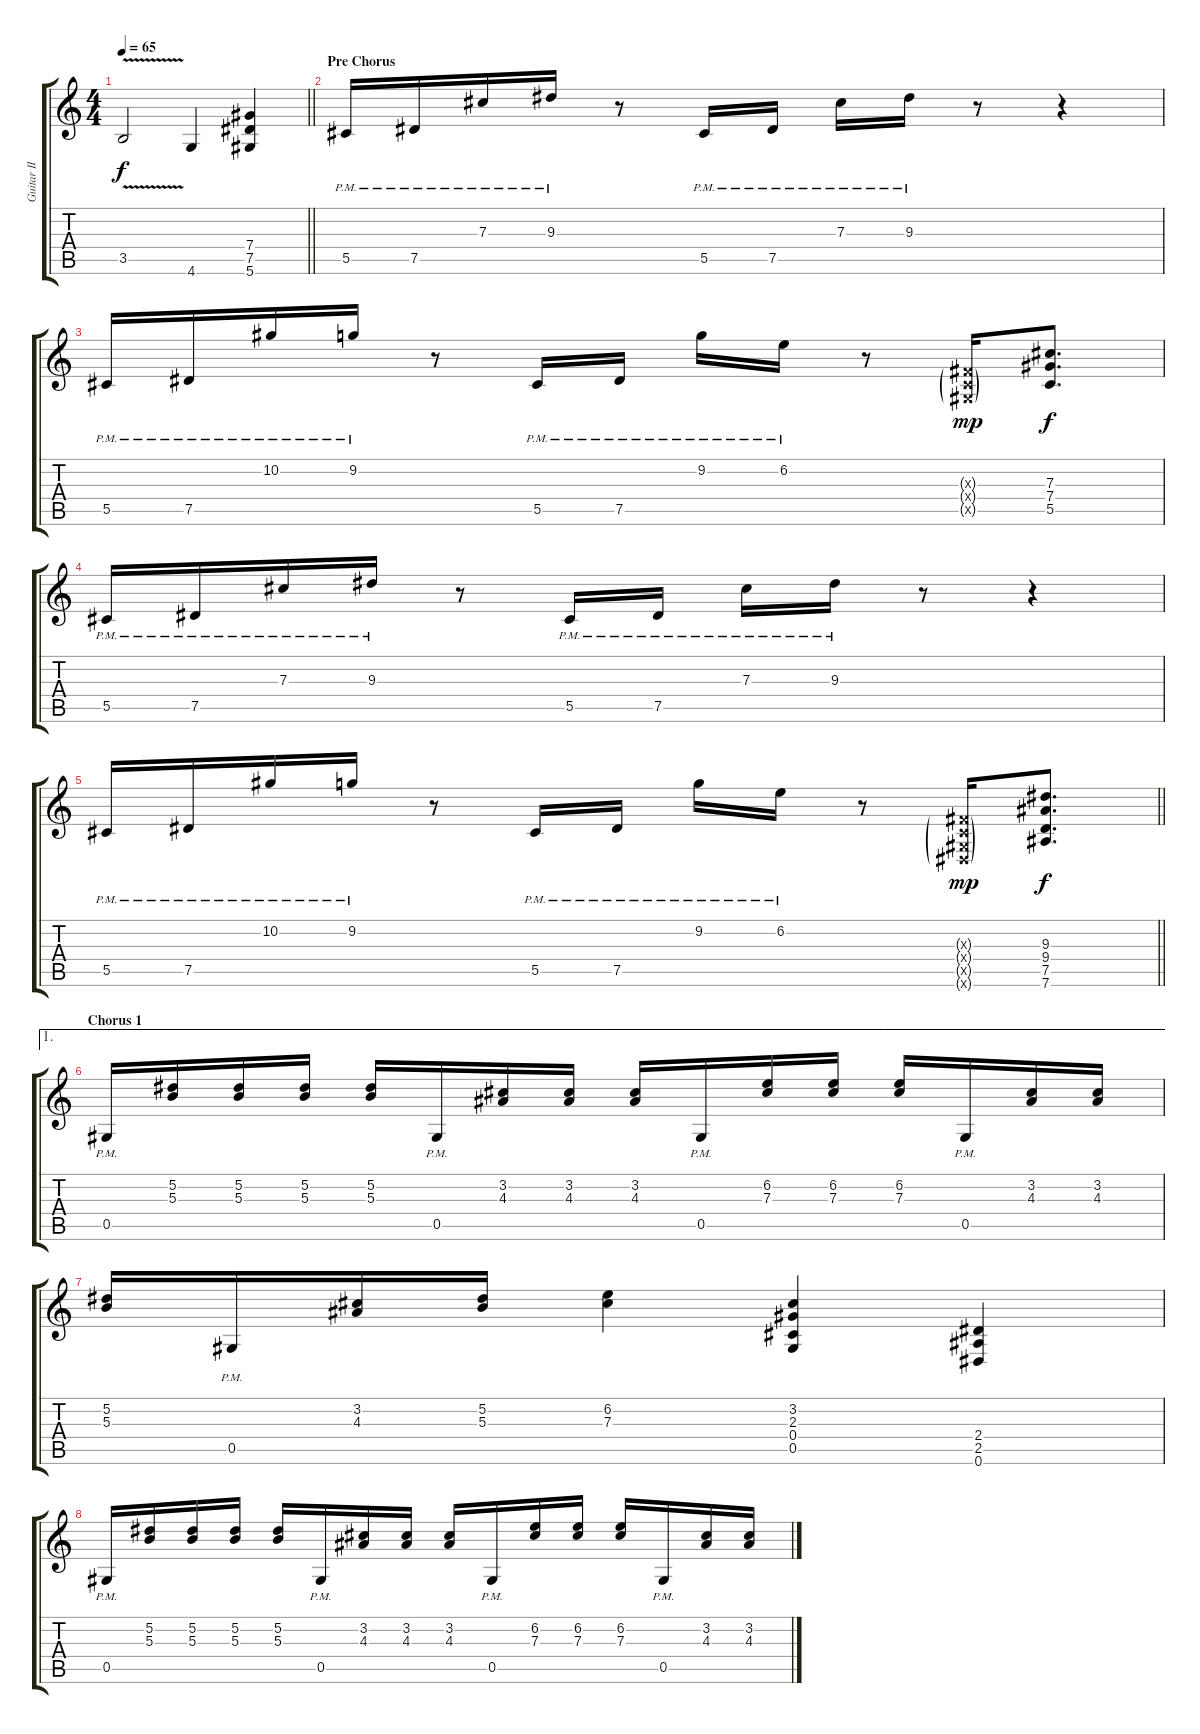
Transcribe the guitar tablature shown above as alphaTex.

\track ("Guitar II" "Guitar II") {instrument distortionguitar}
\staff {score tabs}
\tuning (Eb4 Bb3 Gb3 Db3 Ab2 Eb2) {hide}
\ts (4 4)
\tempo 65
\clef g2
\barLineRight lightlight
\ks c
3.5{v}.2{dy f} 4.6.4 (7.4 7.5 5.6).4 |
\section ("" "Pre Chorus")
5.5{pm}.16 7.5{pm}.16 7.3{pm}.16 9.3{pm}.16 r.8 5.5{pm}.16 7.5{pm}.16 7.3{pm}.16 9.3{pm}.16 r.8 r.4 |
5.5{pm}.16 7.5{pm}.16 10.2{pm}.16 9.2{pm}.16 r.8 5.5{pm}.16 7.5{pm}.16 9.2{pm}.16 6.2{pm}.16 r.8 (0.3{g x} 0.4{g x} 0.5{g x}).16{dy mp} (7.3 7.4 5.5).8{d dy f} |
5.5{pm}.16 7.5{pm}.16 7.3{pm}.16 9.3{pm}.16 r.8 5.5{pm}.16 7.5{pm}.16 7.3{pm}.16 9.3{pm}.16 r.8 r.4 |
\barLineRight lightlight
5.5{pm}.16 7.5{pm}.16 10.2{pm}.16 9.2{pm}.16 r.8 5.5{pm}.16 7.5{pm}.16 9.2{pm}.16 6.2{pm}.16 r.8 (0.3{g x} 0.4{g x} 0.5{g x} 0.6{g x}).16{dy mp} (9.3 9.4 7.5 7.6).8{d dy f} |
\ae 1
\section ("" "Chorus 1")
0.5{pm}.16 (5.2 5.3).16 (5.2 5.3).16 (5.2 5.3).16 (5.2 5.3).16 0.5{pm}.16 (3.2 4.3).16 (3.2 4.3).16 (3.2 4.3).16 0.5{pm}.16 (6.2 7.3).16 (6.2 7.3).16 (6.2 7.3).16 0.5{pm}.16 (3.2 4.3).16 (3.2 4.3).16 |
(5.2 5.3).16 0.5{pm}.16 (3.2 4.3).16 (5.2 5.3).16 (6.2 7.3).4 (3.2 2.3 0.4 0.5).4 (2.4 2.5 0.6).4 |
0.5{pm}.16 (5.2 5.3).16 (5.2 5.3).16 (5.2 5.3).16 (5.2 5.3).16 0.5{pm}.16 (3.2 4.3).16 (3.2 4.3).16 (3.2 4.3).16 0.5{pm}.16 (6.2 7.3).16 (6.2 7.3).16 (6.2 7.3).16 0.5{pm}.16 (3.2 4.3).16 (3.2 4.3).16
